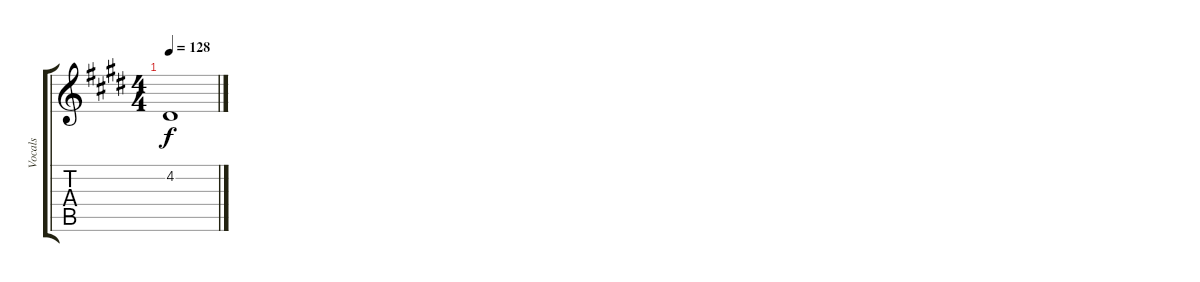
\track ("Vocals" "Vocals") {instrument bassoon}
\staff {score tabs}
\tuning (E4 B3 G3 D3 A2 E2) {hide}
\ts (4 4)
\tempo 128
\clef g2
\ks e
4.2.1{dy f}
